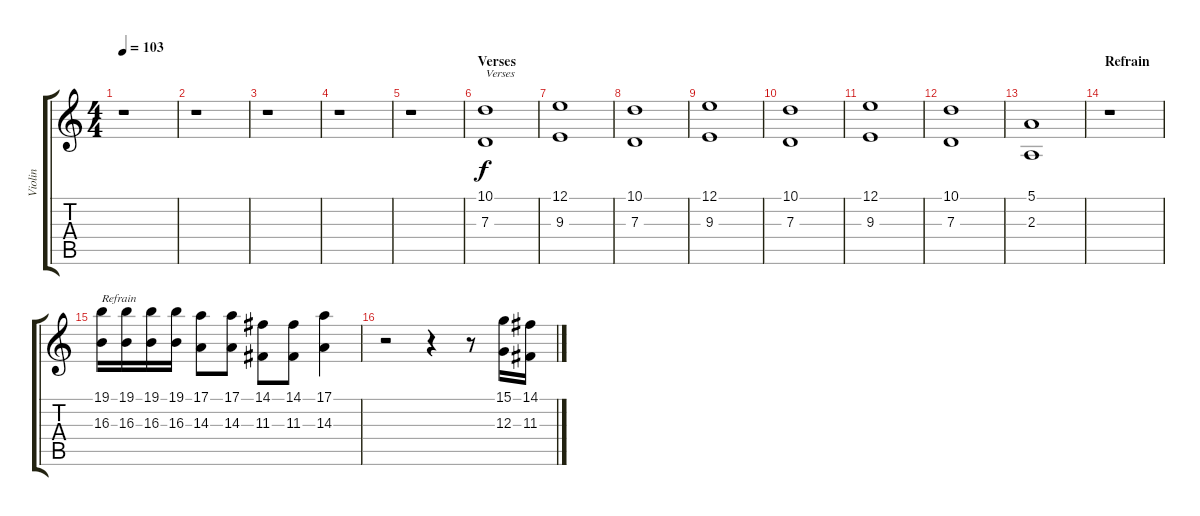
\track ("Violin" "Violin") {instrument violin}
\staff {score tabs}
\tuning (E4 B3 G3 D3 A2 E2) {hide}
\ts (4 4)
\tempo 103
\clef g2
\ks c
r.1{dy f} |
r.1 |
r.1 |
r.1 |
r.1 |
\section ("" "Verses")
(10.1 7.3).1{txt "Verses" volume 6} |
(12.1 9.3).1 |
(10.1 7.3).1 |
(12.1 9.3).1 |
(10.1 7.3).1 |
(12.1 9.3).1 |
(10.1 7.3).1 |
(5.1 2.3).1 |
\section ("" "Refrain")
r.1 |
(19.1 16.3).16{txt "Refrain" volume 8} (19.1 16.3).16 (19.1 16.3).16 (19.1 16.3).16 (17.1 14.3).8 (17.1 14.3).8 (14.1 11.3).8 (14.1 11.3).8 (17.1 14.3).4 |
r.2 r.4 r.8 (15.1 12.3).16 (14.1 11.3).16
